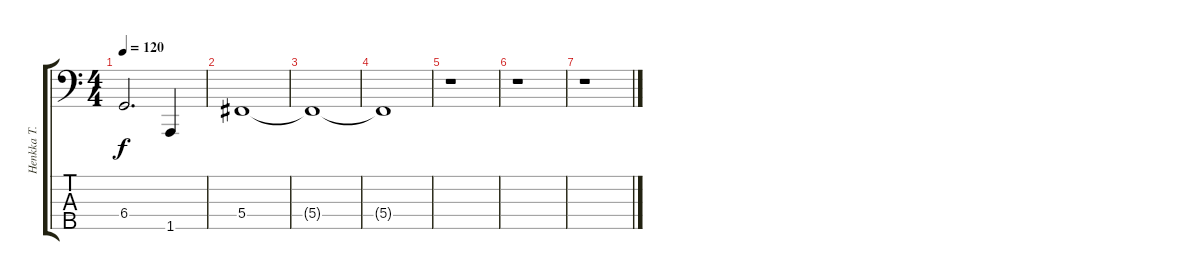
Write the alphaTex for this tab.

\track ("Henkka T. Blacksmith" "Henkka T. ") {instrument electricbasspick}
\staff {score tabs}
\tuning (E2 B1 Gb1 Db1 Ab0) {hide}
\ts (4 4)
\tempo 120
\clef f4
\ks c
6.4.2{d dy f} 1.5.4 |
5.4.1 |
5.4{t}.1 |
5.4{t}.1 |
r.1 |
r.1 |
r.1
